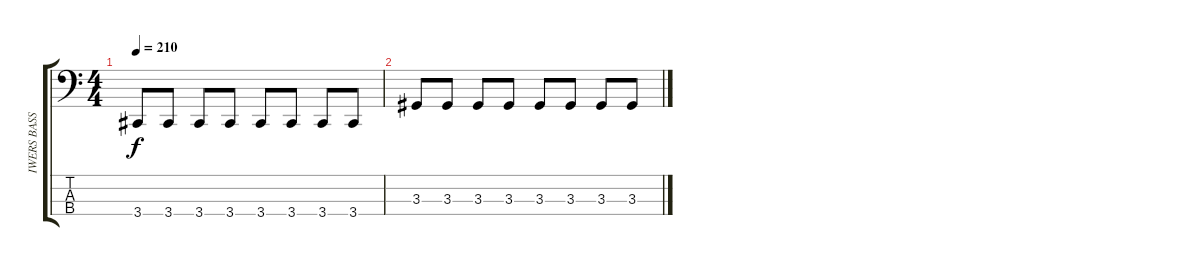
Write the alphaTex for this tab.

\track ("IWERS BASS" "IWERS BASS") {instrument electricbassfinger}
\staff {score tabs}
\tuning (Eb2 Bb1 F1 Bb0) {hide}
\ts (4 4)
\tempo 210
\clef f4
\ks c
3.4.8{dy f} 3.4.8 3.4.8 3.4.8 3.4.8 3.4.8 3.4.8 3.4.8 |
3.3.8 3.3.8 3.3.8 3.3.8 3.3.8 3.3.8 3.3.8 3.3.8
